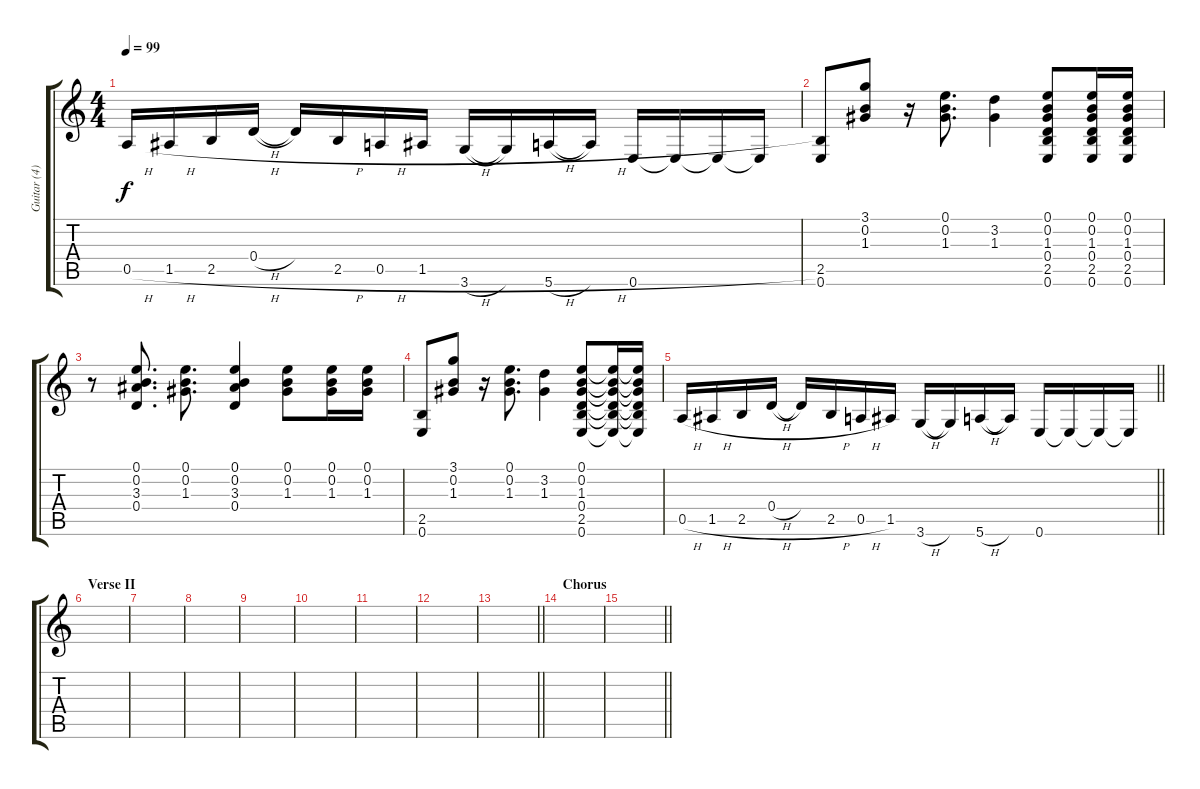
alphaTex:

\track ("Guitar (4)" "Guitar (4)") {instrument overdrivenguitar}
\staff {score tabs}
\tuning (E4 B3 G3 D3 A2 E2) {hide}
\ts (4 4)
\tempo 99
\clef g2
\ks c
0.5{h}.16{dy f} 1.5{h}.16 2.5{h}.16 0.4{h}.16 0.4{t}.16 2.5{h}.16 0.5{h}.16 1.5{h}.16 3.6{h}.16 3.6{t}.16 5.6{h}.16 5.6{t}.16 0.6.16 0.6{t}.16 0.6{t}.16 0.6{t}.16 |
(2.5 0.6).8 (3.1 0.2 1.3).8 r.16 (0.1 0.2 1.3).8{d} (3.2 1.3).4 (0.1 0.2 1.3 0.4 2.5 0.6).8 (0.1 0.2 1.3 0.4 2.5 0.6).16 (0.1 0.2 1.3 0.4 2.5 0.6).16 |
r.8 (0.1 0.2 3.3 0.4).8{d} (0.1 0.2 1.3).8{d} (0.1 0.2 3.3 0.4).4 (0.1 0.2 1.3).8 (0.1 0.2 1.3).16 (0.1 0.2 1.3).16 |
(2.5 0.6).8 (3.1 0.2 1.3).8 r.16 (0.1 0.2 1.3).8{d} (3.2 1.3).4 (0.1 0.2 1.3 0.4 2.5 0.6).8 (0.1{t} 0.2{t} 1.3{t} 0.4{t} 2.5{t} 0.6{t}).16 (0.1{t} 0.2{t} 1.3{t} 0.4{t} 2.5{t} 0.6{t}).16 |
\barLineRight lightlight
0.5{h}.16 1.5{h}.16 2.5{h}.16 0.4{h}.16 0.4{t}.16 2.5{h}.16 0.5{h}.16 1.5.16 3.6{h}.16 3.6{t}.16 5.6{h}.16 5.6{t}.16 0.6.16 0.6{t}.16 0.6{t}.16 0.6{t}.16 |
\section ("" "Verse II")
|
|
|
|
|
|
|
\barLineRight lightlight
|
\section ("" "Chorus")
|
\barLineRight lightlight
